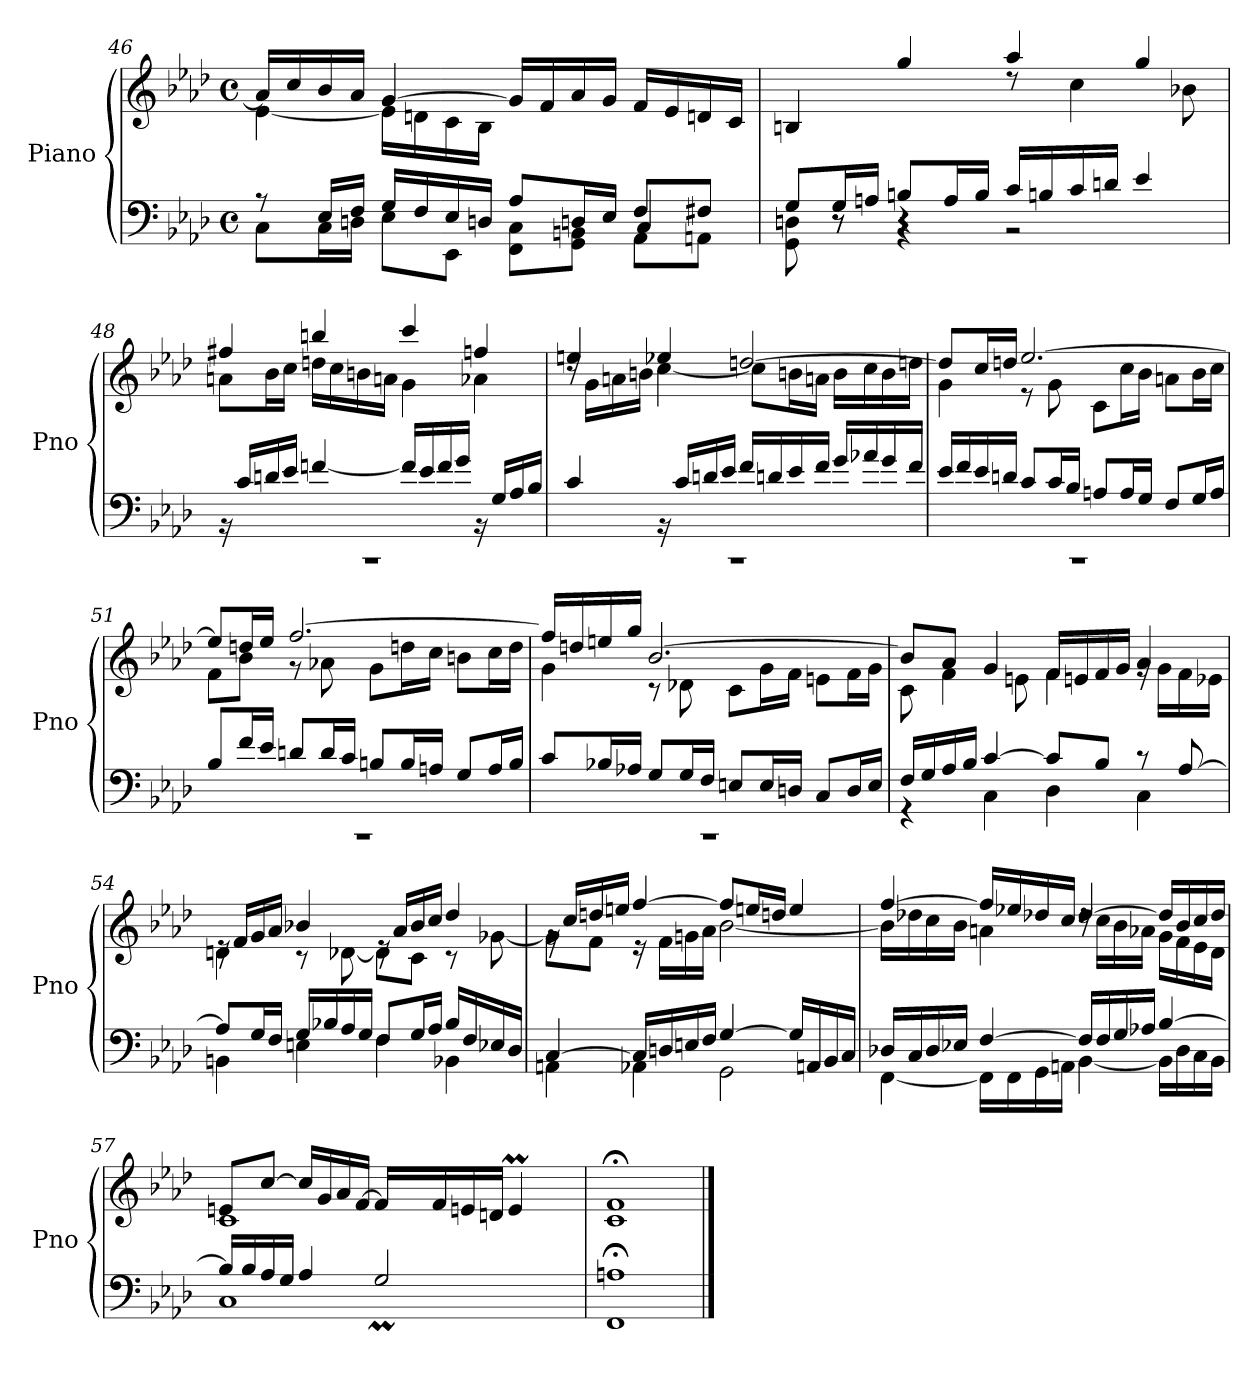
**kern	**kern
*part1	*part1
*staff2	*staff1
*I"Piano	*
*I'Pno	*
*clefF4	*clefG2
*k[b-e-a-d-]	*k[b-e-a-d-]
*M4/4	*M4/4
*met(c)	*met(c)
=46	=46
*^	*^
*	*^	*	*^
*	*	*^	*	*	*
2ryy	8r	8C\L	2.ryy	16a-/LL]	[4e-\	2.ryy
.	.	.	.	16cc/	.	.
.	16E-/LL	16C\L	.	16b-/	.	.
.	16F/JJ	16Dn\JJ	.	16a-/JJ	.	.
.	16G/LL	8E-\L	.	[4g/	16e-\LL]	.
.	16F/	.	.	.	16dn\	.
.	16E-/	8EE-\J	.	.	16c\	.
.	16Dn/JJ	.	.	.	16B-\JJ	.
2ryy	8A-/L	8FF\ 8C\L	.	16g/LL]	2ryy	.
.	.	.	.	16f/	.	.
.	16Dn/L	8GG\ 8BBn\J	.	16a-/	.	.
.	16E-/JJ	.	.	16g/JJ	.	.
.	8F/L	8AA-\L	4C/	16f/LL	.	4ryy
.	.	.	.	16e-/	.	.
.	8F#X/J	8AAn\J	.	16dn/	.	.
.	.	.	.	16c/JJ	.	.
!!LO:PB:g=z	!!	!!
=47	=47	=47	=47	=47	=47	=47
2ryy	8G/L	8GG\ 8Dn\	8ryy	4Bn/	2ryy	8ryy
.	16G/L	8r	8r	.	.	4.ryy
.	16An/JJ	.	.	.	.	.
.	8Bn/L	4rBB	4r	4gg/	.	.
.	16A/L	.	.	.	.	.
.	16B/JJ	.	.	.	.	.
2ryy	16c/LL	2r	2ryy	4aa-/	8rdd	2ryy
.	16Bn/	.	.	.	.	.
.	16c/	.	.	.	4cc\	.
.	16dn/JJ	.	.	.	.	.
.	4e-/	.	.	4gg/	.	.
.	.	.	.	.	8b-X\	.
*	*v	*v	*v	*	*	*
*	*	*	*v	*v
!!LO:LB:g=z
=48	=48	=48	=48
1rCC	16r	4ff#X/	8an\L
.	16c/LL	.	.
.	16dn/	.	16b-\L
.	16e-/JJ	.	16cc\JJ
.	[4fn/	4bbn/	16ddn\LL
.	.	.	16cc\
.	.	.	16bn\
.	.	.	16an\JJ
.	16f/LL]	4ccc/	4g\
.	16e-/	.	.
.	16f/	.	.
.	16g/JJ	.	.
.	16r	4ffn/	4a-X\
.	16G/LL	.	.
.	16A-/	.	.
.	16B-/JJ	.	.
=49	=49	=49	=49
1rCC	4c/	4een/	16rdd
.	.	.	16g\LL
.	.	.	16an\
.	.	.	16bn\JJ
.	16r	4ee-X/	[4cc\
.	16c/LL	.	.
.	16dn/	.	.
.	16e-/JJ	.	.
.	16f/LL	[2ddn/	8cc\L]
.	16dn/	.	.
.	16e-/	.	16bn\L
.	16f/JJ	.	16an\JJ
.	16g/LL	.	16b\LL
.	16a-X/	.	16cc\
.	16g/	.	16b\
.	16f/JJ	.	16ddn\JJ
!!LO:LB:g=z	!!
=50	=50	=50	=50
1rCC	16e-/LL	8dd/L]	4g\
.	16f/	.	.
.	16e-/	16cc/L	.
.	16dn/JJ	16ddn/JJ	.
.	8c/L	[2.ee-/	8r
.	16c/L	.	8g\
.	16B-/JJ	.	.
.	8An/L	.	8c\L
.	16A/L	.	16cc\L
.	16G/JJ	.	16b-\JJ
.	8F/L	.	8an\L
.	16G/L	.	16b-\L
.	16A/JJ	.	16cc\JJ
!!LO:LB:g=z	!!
=51	=51	=51	=51
1rCC	8B-/L	8ee-/L]	8f\L
.	16f/L	16ddn/L	8b-\J
.	16e-/JJ	16ee-/JJ	.
.	8dn/L	[2.ff/	8r
.	16d/L	.	8a-X\
.	16c/JJ	.	.
.	8Bn/L	.	8g\L
.	16B/L	.	16ddn\L
.	16An/JJ	.	16cc\JJ
.	8G/L	.	8bn\L
.	16A/L	.	16cc\L
.	16B/JJ	.	16dd\JJ
=52	=52	=52	=52
1rCC	8c/L	16ff/LL]	4g\
.	.	16ddn/	.
.	16B-X/L	16een/	.
.	16A-X/JJ	16gg/JJ	.
.	8G/L	[2.b-/	8r
.	16G/L	.	8d-X\
.	16F/JJ	.	.
.	8En/L	.	8c\L
.	16E/L	.	16g\L
.	16Dn/JJ	.	16f\JJ
.	8C/L	.	8en\L
.	16D/L	.	16f\L
.	16E/JJ	.	16g\JJ
!!LO:LB:g=z	!!
=53	=53	=53	=53
16F/LL	4r	8b-/L]	8c\
16G/	.	.	.
16A-/	.	8a-/J	4f\
16B-/JJ	.	.	.
[4c/	4C\	4g/	.
.	.	.	8en\
8c/L]	4D-\	16f/LL	4f\
.	.	16en/	.
8B-/J	.	16f/	.
.	.	16g/JJ	.
8r	4C\	4a-/	16rg
.	.	.	16g\LL
[8A-/	.	.	16f\
.	.	.	16e-X\JJ
!!LO:PB:g=z	!!
=54	=54	=54	=54
8A-/L]	4BBn\	16re	4dn\
.	.	16f/LL	.
16G/L	.	16g/	.
16F/JJ	.	16a-/JJ	.
16G/LL	4En\	4b-X/	8r
16B-X/	.	.	.
16A-/	.	.	[8d-X\
16G/JJ	.	.	.
8F/L	4F\	16re	8d-\L]
.	.	16a-/LL	.
16G/L	.	16b-/	8c\J
16A-/JJ	.	16cc/JJ	.
16B-/LL	4BB-X\	4dd-/	8r
16F/	.	.	.
16E-X/	.	.	[8g-X\
16D-/JJ	.	.	.
=55	=55	=55	=55
[4C/	4AAn\	16rg	8g-\L]
.	.	16cc/LL	.
.	.	16ddn/	8f\J
.	.	16een/JJ	.
16C/LL]	4AA-X\	[4ff/	16r
16Dn/	.	.	16f\LL
16En/	.	.	16gn\
16F/JJ	.	.	16a-\JJ
[4G/	2GG\	8ff/L]	[2b-\
.	.	16een/L	.
.	.	16ddn/JJ	.
16G/LL]	.	4ee/	.
16AAn/	.	.	.
16BB-/	.	.	.
16C/JJ	.	.	.
!!LO:LB:g=z	!!
=56	=56	=56	=56
16D-X/LL	[4FF\	[4ff/	16b-\LL]
16C/	.	.	16dd-X\
16D-/	.	.	16cc\
16E-X/JJ	.	.	16b-\JJ
[4F/	16FF\LL]	16ff/LL]	4an\
.	16FF\	16ee-X/	.
.	16GG\	16dd-X/	.
.	16AAn\JJ	16cc/JJ	.
16F/LL]	[4BB-\	[4dd-/	16rdd
16F/	.	.	16cc\LL
16G/	.	.	16b-\
16A-X/JJ	.	.	16a-X\JJ
[4B-/	16BB-\LL]	16dd-/LL]	16g\LL
.	16D-\	16b-/	16f\
.	16C\	16cc/	16e-\
.	16BB-\JJ	16dd-/JJ	16d-\JJ
=57	=57	=57	=57
*^	*^	*^	*^
2ryy	16B-/LL]	1C	2ryy	8en/L	1c	2ryy	2ryy
.	16B-/	.	.	.	.	.	.
.	16A-/	.	.	[8cc/J	.	.	.
.	16G/JJ	.	.	.	.	.	.
.	4A-/	.	.	16cc/LL]	.	.	.
.	.	.	.	16g/	.	.	.
.	.	.	.	16a-/	.	.	.
.	.	.	.	[16f/JJ	.	.	.
4ryy	2Gm/	.	64ryy	16f/LL]	.	4ryy	64ryy
.	.	.	64A-yy	.	.	.	64%31ryy
.	.	.	[32Gyy	.	.	.	.
.	.	.	4..Gyy]	16f/	.	.	.
.	.	.	.	16en/	.	.	.
.	.	.	.	16dn/JJ	.	.	.
64ryy	.	.	.	4em/	.	64ryy	.
8...ryy	.	.	.	.	.	64fyy	.
.	.	.	.	.	.	8..eyy	.
*v	*v	*v	*v	*	*	*	*
*	*v	*v	*v	*v
=58	=58
1FF; 1An;	1c;< 1f;<
==	==
*-	*-
